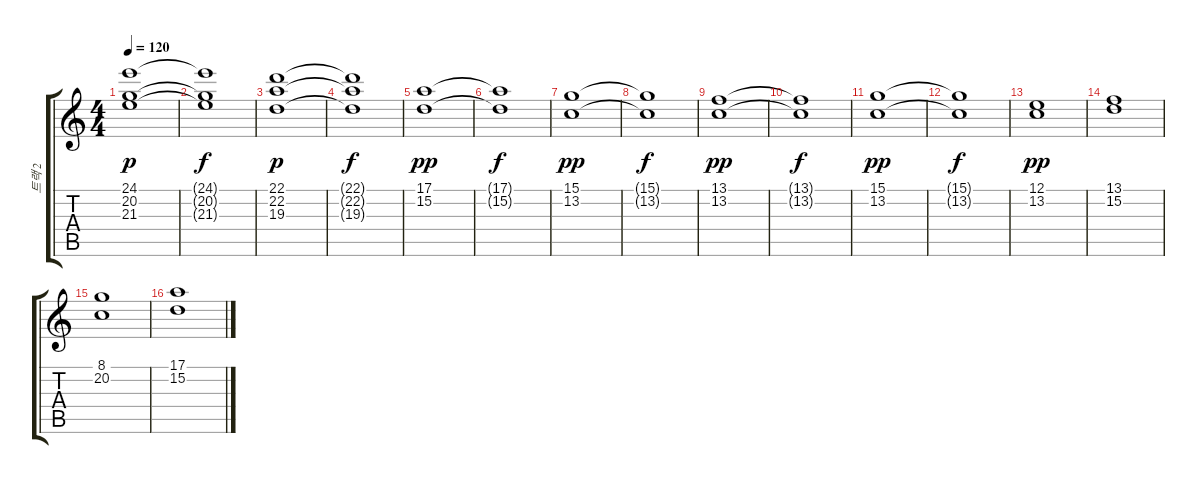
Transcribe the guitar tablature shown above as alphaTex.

\track ("트랙 2" "트랙 2") {instrument synthstrings1}
\staff {score tabs}
\tuning (E4 B3 G3 D3 A2 E2) {hide}
\ts (4 4)
\tempo 120
\clef g2
\ks c
(24.1 20.2 21.3).1{dy p} |
(24.1{t} 20.2{t} 21.3{t}).1{dy f} |
(22.1 22.2 19.3).1{dy p} |
(22.1{t} 22.2{t} 19.3{t}).1{dy f} |
(17.1 15.2).1{dy pp} |
(17.1{t} 15.2{t}).1{dy f} |
(15.1 13.2).1{dy pp} |
(15.1{t} 13.2{t}).1{dy f} |
(13.1 13.2).1{dy pp} |
(13.1{t} 13.2{t}).1{dy f} |
(15.1 13.2).1{dy pp} |
(15.1{t} 13.2{t}).1{dy f} |
(12.1 13.2).1{dy pp} |
(13.1 15.2).1 |
(8.1 20.2).1 |
(17.1 15.2).1
